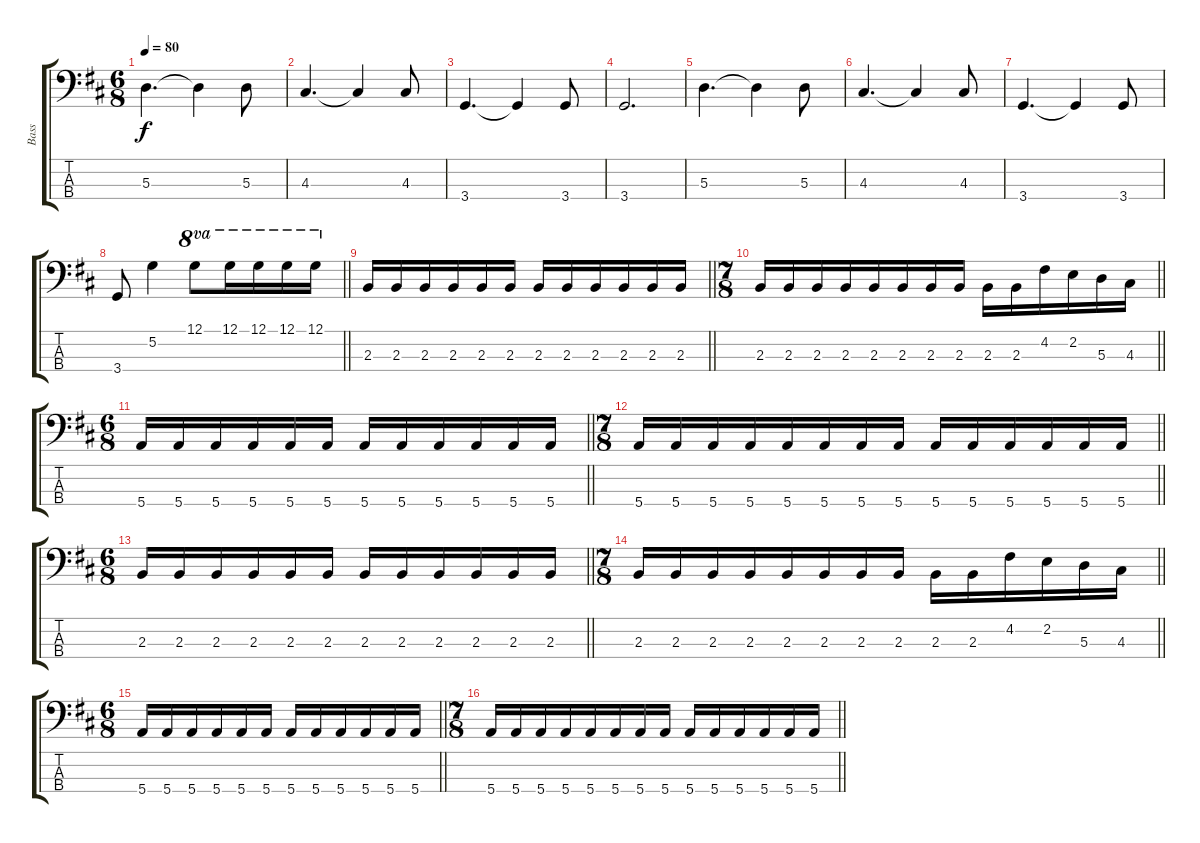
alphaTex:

\track ("Bass" "Bass") {instrument electricbassfinger}
\staff {score tabs}
\tuning (G2 D2 A1 E1) {hide}
\ts (6 8)
\tempo 80
\clef f4
\ks d
5.3.4{d dy f} 5.3{t}.4 5.3.8 |
4.3.4{d} 4.3{t}.4 4.3.8 |
3.4.4{d} 3.4{t}.4 3.4.8 |
3.4.2{d} |
5.3.4{d} 5.3{t}.4 5.3.8 |
4.3.4{d} 4.3{t}.4 4.3.8 |
3.4.4{d} 3.4{t}.4 3.4.8 |
\barLineRight lightlight
3.4.8 5.2.4 12.1.8{ot 8va} 12.1.16{ot 8va} 12.1.16{ot 8va} 12.1.16{ot 8va} 12.1.16{ot 8va} |
\barLineRight lightlight
2.3.16 2.3.16 2.3.16 2.3.16 2.3.16 2.3.16 2.3.16 2.3.16 2.3.16 2.3.16 2.3.16 2.3.16 |
\ts (7 8)
\barLineRight lightlight
2.3.16 2.3.16 2.3.16 2.3.16 2.3.16 2.3.16 2.3.16 2.3.16 2.3.16 2.3.16 4.2.16 2.2.16 5.3.16 4.3.16 |
\ts (6 8)
\barLineRight lightlight
5.4.16 5.4.16 5.4.16 5.4.16 5.4.16 5.4.16 5.4.16 5.4.16 5.4.16 5.4.16 5.4.16 5.4.16 |
\ts (7 8)
\barLineRight lightlight
5.4.16 5.4.16 5.4.16 5.4.16 5.4.16 5.4.16 5.4.16 5.4.16 5.4.16 5.4.16 5.4.16 5.4.16 5.4.16 5.4.16 |
\ts (6 8)
\barLineRight lightlight
2.3.16 2.3.16 2.3.16 2.3.16 2.3.16 2.3.16 2.3.16 2.3.16 2.3.16 2.3.16 2.3.16 2.3.16 |
\ts (7 8)
\barLineRight lightlight
2.3.16 2.3.16 2.3.16 2.3.16 2.3.16 2.3.16 2.3.16 2.3.16 2.3.16 2.3.16 4.2.16 2.2.16 5.3.16 4.3.16 |
\ts (6 8)
\barLineRight lightlight
5.4.16 5.4.16 5.4.16 5.4.16 5.4.16 5.4.16 5.4.16 5.4.16 5.4.16 5.4.16 5.4.16 5.4.16 |
\ts (7 8)
\barLineRight lightlight
5.4.16 5.4.16 5.4.16 5.4.16 5.4.16 5.4.16 5.4.16 5.4.16 5.4.16 5.4.16 5.4.16 5.4.16 5.4.16 5.4.16
